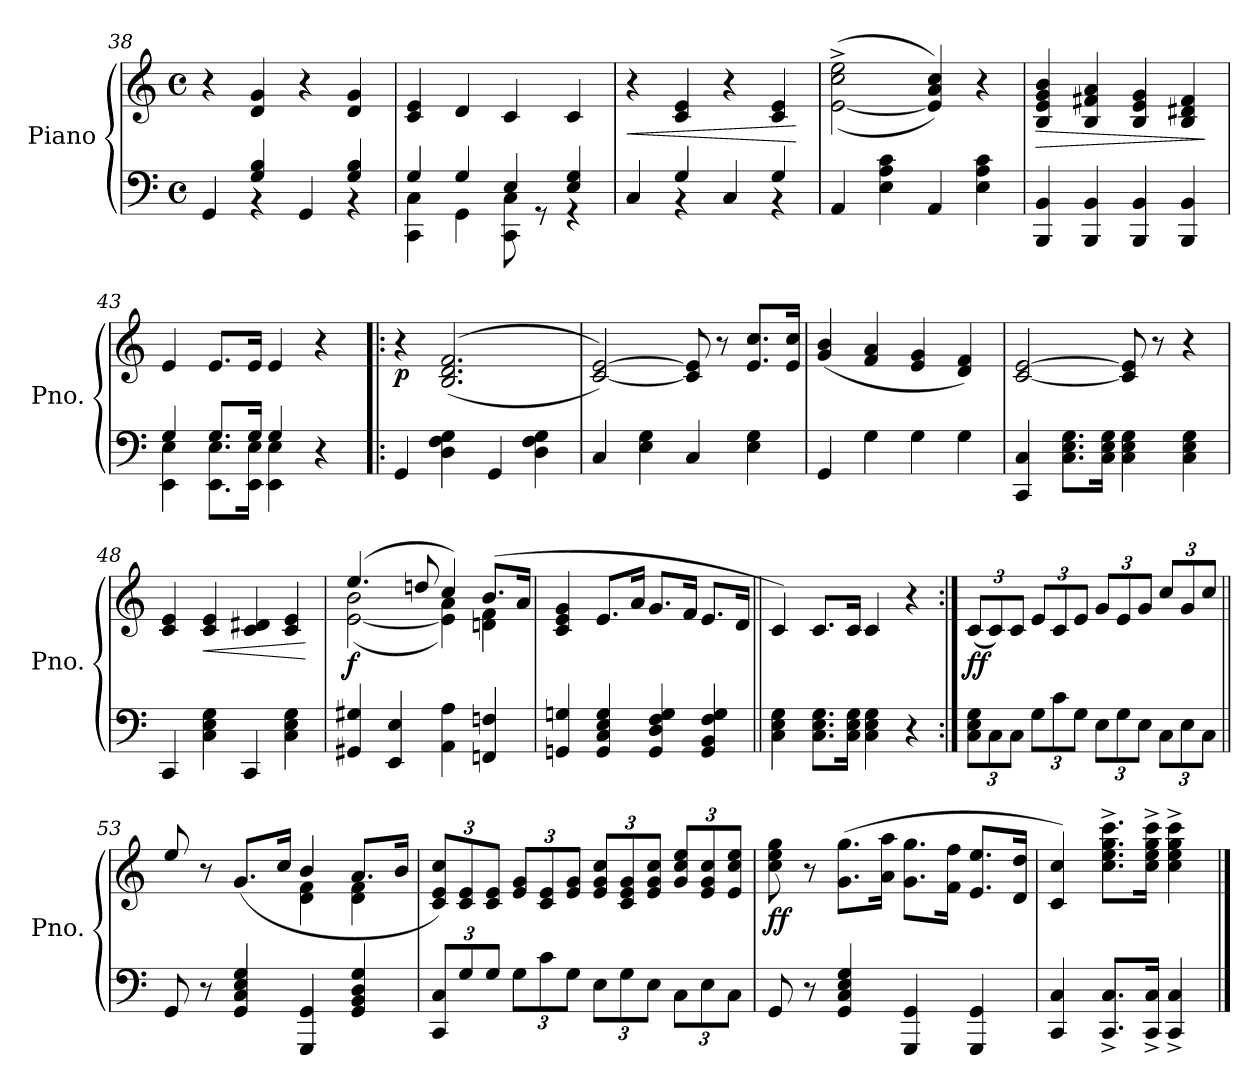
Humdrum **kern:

**kern	**kern	**dynam
*part1	*part1	*part1
*staff2	*staff1	*staff1/2
*I"Piano	*	*
*I'Pno.	*	*
!!LO:LB:g=z
*clefF4	*clefG2	*
*k[]	*k[]	*
*M4/4	*M4/4	*
*met(c)	*met(c)	*
=38	=38	=38
*^	*	*
4ryy	4GG/	4r	.
4G/ 4B/	4rBB	4d/ 4g/	.
4ryy	4GG/	4r	.
4G/ 4B/	4rBB	4d/ 4g/	.
=39	=39	=39	=39
4G/	4CC\ 4C\	4c/ 4e/	.
4G/	4GG\	4d/	.
4E/	8CC\ 8C\	4c/	.
.	8r	.	.
4E/ 4G/	4rGG	4c/	.
=40	=40	=40	=40
!	!	!	!LO:HP:b
4ryy	4C/	4r	<
4G/	4rBB	4c/ 4e/	.
4ryy	4C/	4r	.
4G/	4rBB	4c/ 4e/	.
*v	*v	*	*
.	.	[
!!LO:LB:g=z
=41	=41	=41
4AA/	(<(>[2e\^ 2cc\^ 2ee\^	.
4E\ 4A\ 4c\	.	.
4AA/	4e/] 4a/ 4cc/))	.
4E\ 4A\ 4c\	4r	.
=42	=42	=42
!	!	!LO:HP:b
4BBB/ 4BB/	4B/ 4e/ 4g/ 4b/	>
4BBB/ 4BB/	4B/ 4f#X/ 4a/	.
4BBB/ 4BB/	4B/ 4e/ 4g/	.
4BBB/ 4BB/	4B/ 4d#X/ 4f#/	.
.	.	]
=43	=43	=43
*^	*	*
4G/	4EE\ 4E\	4e/	.
8.G/L	8.EE\ 8.E\L	8.e/L	.
16G/Jk	16EE\ 16E\Jk	16e/Jk	.
4G/	4EE\ 4E\	4e/	.
4ryy	4r	4r	.
!!LO:LB:g=z
=44!|:	=44!|:	=44!|:	=44!|:
!	!	!	!LO:DY:b
*v	*v	*	*
4GG/	4r	p
4D\ 4F\ 4G\	(>(<2.B/ 2.d/ 2.f/	.
4GG/	.	.
4D\ 4F\ 4G\	.	.
=45	=45	=45
4C/	[2c/ [2e/))	.
4E\ 4G\	.	.
4C/	8c/] 8e/]	.
.	8r	.
4E\ 4G\	8.e/ 8.cc/L	.
.	16e/ 16cc/Jk	.
=46	=46	=46
4GG/	(<4g/ 4b/	.
4G\	4f/ 4a/	.
4G\	4e/ 4g/	.
4G\	4d/ 4f/)	.
!!LO:LB:g=z
=47	=47	=47
4CC/ 4C/	[2c/ [2e/	.
8.C\ 8.E\ 8.G\L	.	.
16C\ 16E\ 16G\Jk	.	.
4C\ 4E\ 4G\	8c/] 8e/]	.
.	8r	.
4C\ 4E\ 4G\	4r	.
=48	=48	=48
4CC/	4c/ 4e/	.
!	!	!LO:HP:b
4C\ 4E\ 4G\	4c/ 4e/	<
4CC/	4c/ 4d#X/	.
4C\ 4E\ 4G\	4c/ 4e/	.
.	.	[
=49	=49	=49
*	*^	*
!	!	!	!LO:DY:b
4GG#X/ 4G#X/	(>4.ee/	(<[2e\ 2b\	f
4EE/ 4E/	.	.	.
.	8ddn/	.	.
4AA\ 4A\	4cc/)	4e\] 4a\)	.
4FFn/ 4Fn/	(>8.b/L	4dn\ 4f\	.
.	16a/Jk	.	.
*	*v	*v	*
!!LO:PB:g=z
=50	=50	=50
4GGn/ 4Gn/	4c/ 4e/ 4g/	.
4GG/ 4C/ 4E/ 4G/	8.e/L	.
.	16a/Jk	.
4GG/ 4D/ 4F/ 4G/	8.g/L	.
.	16f/Jk	.
4GG/ 4BB/ 4F/ 4G/	8.e/L	.
.	16d/Jk	.
=51||	=51||	=51||
4C\ 4E\ 4G\	4c/)	.
8.C\ 8.E\ 8.G\L	8.c/L	.
16C\ 16E\ 16G\Jk	16c/Jk	.
4C\ 4E\ 4G\	4c/	.
4r	4r	.
=52:|!	=52:|!	=52:|!
*Xbrackettup	*Xbrackettup	*
!	!	!LO:DY:b
12C\ 12E\ 12G\L	(<12c/L	ff
12C\	12c/)	.
12C\J	12c/J	.
12G\L	12e/L	.
12c\	12c/	.
12G\J	12e/J	.
12E\L	12g/L	.
12G\	12e/	.
12E\J	12g/J	.
12C\L	12cc/L	.
12E\	12g/	.
12C\J	12cc/J	.
!!LO:LB:g=z
=53||	=53||	=53||
*	*^	*
8GG/	8ee/	2ryy	.
8r	8r	.	.
4GG/ 4C/ 4E/ 4G/	(>8.g/L	.	.
.	16cc/Jk	.	.
4GGG/ 4GG/	4b/	4d\ 4f\	.
4GG/ 4BB/ 4D/ 4G/	8.a/L	4d\ 4f\	.
.	16b/Jk	.	.
*	*v	*v	*
=54	=54	=54
12CC/ 12C/L	12c/ 12e/ 12cc/L)	.
12G/	12c/ 12e/	.
12G/J	12c/ 12e/J	.
12G\L	12e/ 12g/L	.
12c\	12c/ 12e/	.
12G\J	12e/ 12g/J	.
12E\L	12e/ 12g/ 12cc/L	.
12G\	12c/ 12e/ 12g/	.
12E\J	12e/ 12g/ 12cc/J	.
12C\L	12g/ 12cc/ 12ee/L	.
12E\	12e/ 12g/ 12cc/	.
12C\J	12e/ 12cc/ 12ee/J	.
=55	=55	=55
!	!	!LO:DY:b
8GG/	8cc\ 8ee\ 8gg\	ff
8r	8r	.
4GG/ 4C/ 4E/ 4G/	(>8.g\ 8.gg\L	.
.	16a\ 16aa\Jk	.
4GGG/ 4GG/	8.g\ 8.gg\L	.
.	16f\ 16ff\Jk	.
4GGG/ 4GG/	8.e/ 8.ee/L	.
.	16d/ 16dd/Jk	.
=56	=56	=56
4CC/ 4C/	4c/ 4cc/)	.
8.CC/^ 8.C/^L	8.cc\^ 8.ee\^ 8.gg\^ 8.ccc\^L	.
16CC/^ 16C/^Jk	16cc\^ 16ee\^ 16gg\^ 16ccc\^Jk	.
4CC/^ 4C/^	4cc\^ 4ee\^ 4gg\^ 4ccc\^	.
==	==	==
*-	*-	*-
